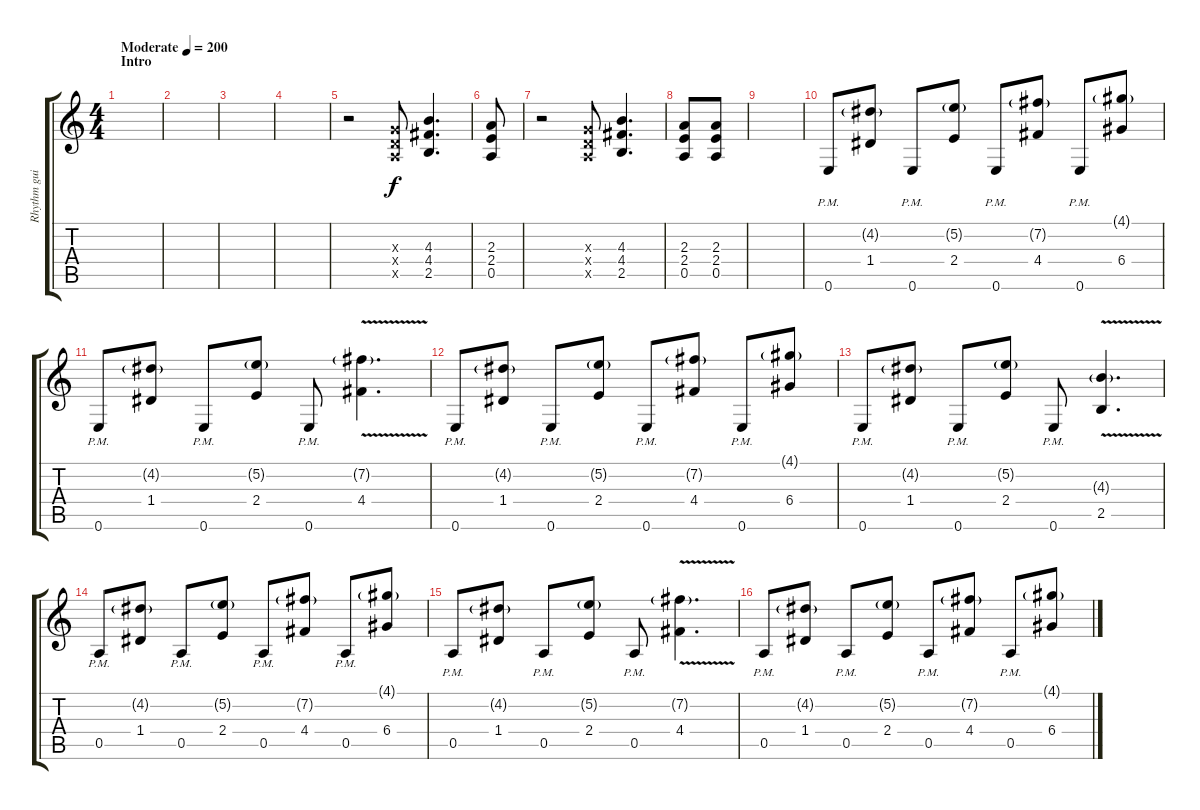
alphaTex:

\track ("Rhythm guitar" "Rhythm gui") {instrument distortionguitar}
\staff {score tabs}
\tuning (E4 B3 G3 D3 A2 E2) {hide}
\ts (4 4)
\section ("" "Intro")
\tempo (200 "Moderate")
\clef g2
\ks c
|
|
|
|
r.2 (0.3{x} 0.4{x} 0.5{x}).8 (4.3 4.4 2.5).4{d} |
(2.3 2.4 0.5).8 |
r.2 (0.3{x} 0.4{x} 0.5{x}).8 (4.3 4.4 2.5).4{d} |
(2.3 2.4 0.5).8 (2.3 2.4 0.5).8 |
|
0.6{pm}.8 (4.2{g} 1.4).8 0.6{pm}.8 (5.2{g} 2.4).8 0.6{pm}.8 (7.2{g} 4.4).8 0.6{pm}.8 (4.1{g} 6.4).8 |
0.6{pm}.8 (4.2{g} 1.4).8 0.6{pm}.8 (5.2{g} 2.4).8 0.6{pm}.8 (7.2{v g} 4.4{v}).4{d} |
0.6{pm}.8 (4.2{g} 1.4).8 0.6{pm}.8 (5.2{g} 2.4).8 0.6{pm}.8 (7.2{g} 4.4).8 0.6{pm}.8 (4.1{g} 6.4).8 |
0.6{pm}.8 (4.2{g} 1.4).8 0.6{pm}.8 (5.2{g} 2.4).8 0.6{pm}.8 (4.3{v g} 2.5{v}).4{d} |
0.5{pm}.8 (4.2{g} 1.4).8 0.5{pm}.8 (5.2{g} 2.4).8 0.5{pm}.8 (7.2{g} 4.4).8 0.5{pm}.8 (4.1{g} 6.4).8 |
0.5{pm}.8 (4.2{g} 1.4).8 0.5{pm}.8 (5.2{g} 2.4).8 0.5{pm}.8 (7.2{v g} 4.4{v}).4{d} |
0.5{pm}.8 (4.2{g} 1.4).8 0.5{pm}.8 (5.2{g} 2.4).8 0.5{pm}.8 (7.2{g} 4.4).8 0.5{pm}.8 (4.1{g} 6.4).8
